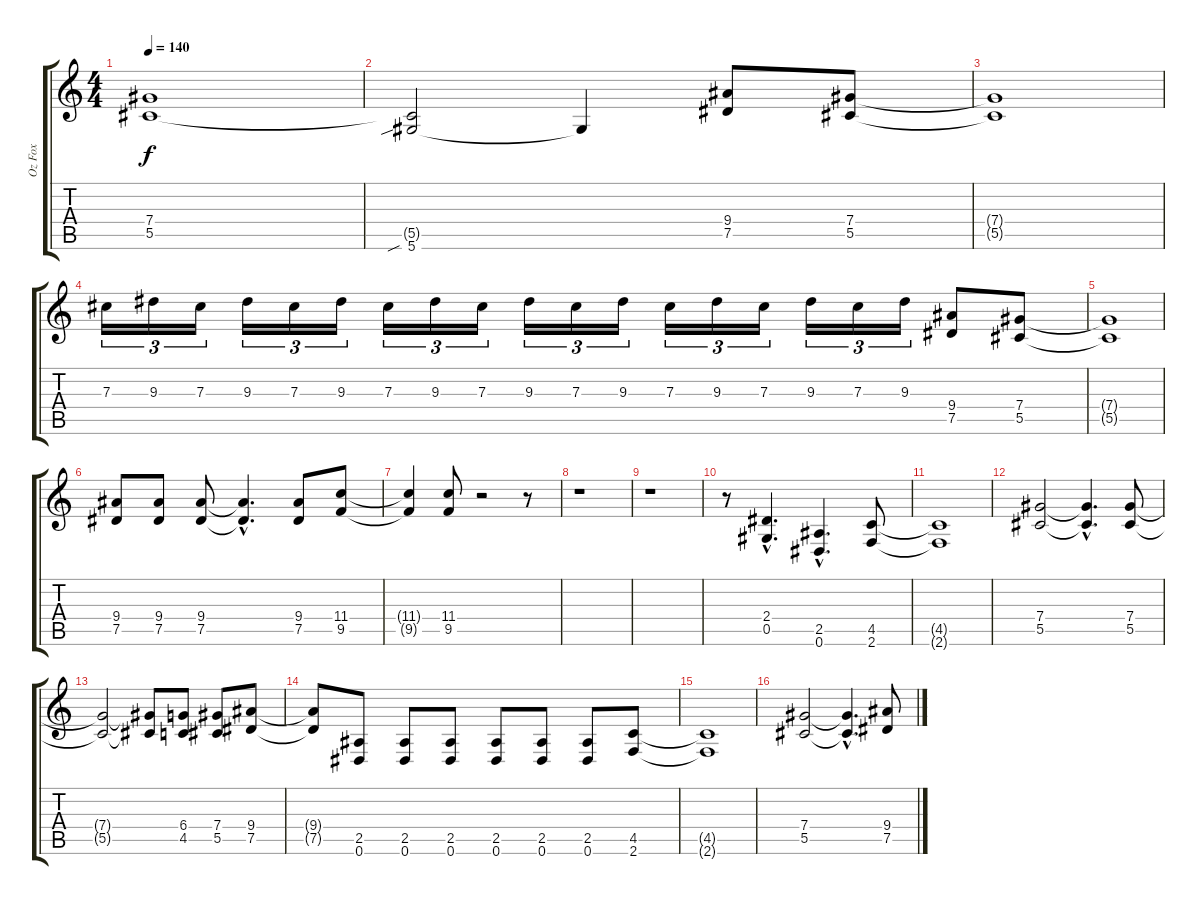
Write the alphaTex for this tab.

\track ("Oz Fox" "Oz Fox") {instrument overdrivenguitar}
\staff {score tabs}
\tuning (Eb4 Bb3 Gb3 Db3 Ab2 Eb2) {hide}
\ts (4 4)
\tempo 140
\clef g2
\ks c
(7.4{t} 5.5{t}).1{dy f} |
(5.5{t} 5.6{sib}).2 5.6{t}.4 (9.4 7.5).8 (7.4 5.5).8 |
(7.4{t} 5.5{t}).1 |
7.3.16{tu (3 2)} 9.3.16{tu (3 2)} 7.3.16{tu (3 2)} 9.3.16{tu (3 2)} 7.3.16{tu (3 2)} 9.3.16{tu (3 2)} 7.3.16{tu (3 2)} 9.3.16{tu (3 2)} 7.3.16{tu (3 2)} 9.3.16{tu (3 2)} 7.3.16{tu (3 2)} 9.3.16{tu (3 2)} 7.3.16{tu (3 2)} 9.3.16{tu (3 2)} 7.3.16{tu (3 2)} 9.3.16{tu (3 2)} 7.3.16{tu (3 2)} 9.3.16{tu (3 2)} (9.4 7.5).8 (7.4 5.5).8 |
(7.4{t} 5.5{t}).1 |
(9.4 7.5).8 (9.4 7.5).8 (9.4 7.5).8 (9.4{hac t} 7.5{hac t}).4{d} (9.4 7.5).8 (11.4 9.5).8 |
(11.4{t} 9.5{t}).4 (11.4 9.5).8 r.2 r.8 |
r.1 |
r.1 |
r.8 (2.4{hac} 0.5{hac}).4{d} (2.5{hac} 0.6{hac}).4{d} (4.5 2.6).8 |
(4.5{t} 2.6{t}).1 |
(7.4 5.5).2 (7.4{hac t} 5.5{hac t}).4{d} (7.4 5.5).8 |
(7.4{t} 5.5{t}).2 (7.4{t} 5.5{t}).8 (6.4 4.5).8 (7.4 5.5).8 (9.4 7.5).8 |
(9.4{t} 7.5{t}).8 (2.5 0.6).8 (2.5 0.6).8 (2.5 0.6).8 (2.5 0.6).8 (2.5 0.6).8 (2.5 0.6).8 (4.5 2.6).8 |
(4.5{t} 2.6{t}).1 |
(7.4 5.5).2 (7.4{hac t} 5.5{hac t}).4{d} (9.4 7.5).8
